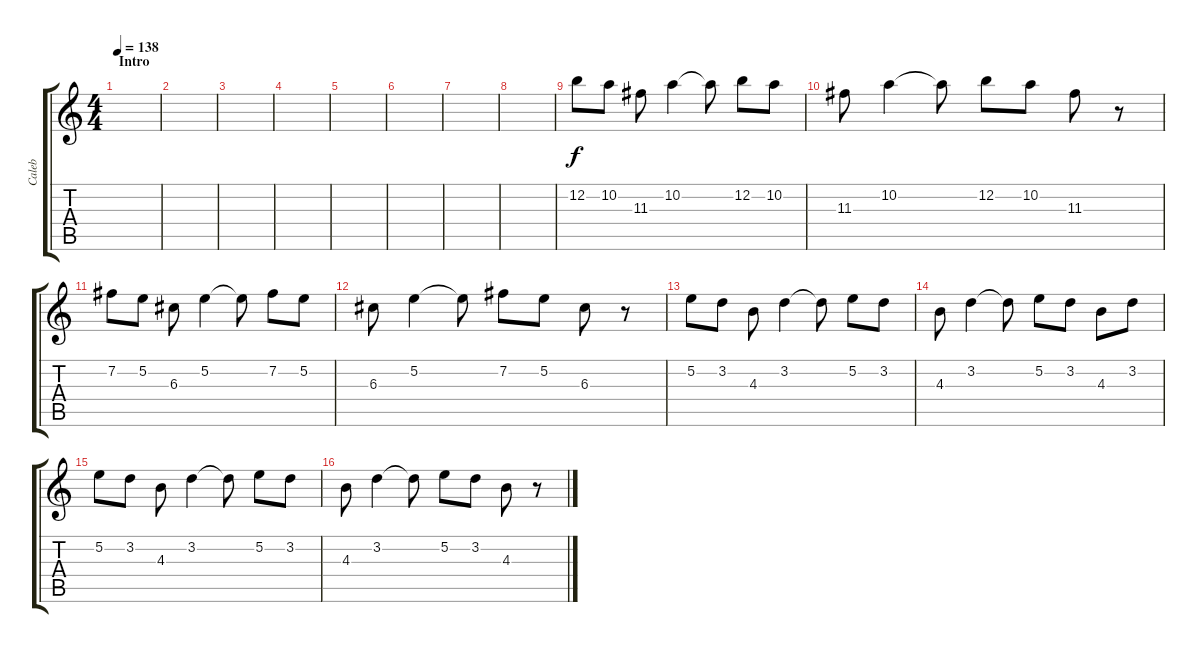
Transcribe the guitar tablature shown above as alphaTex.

\track ("Caleb" "Caleb") {instrument distortionguitar}
\staff {score tabs}
\tuning (E4 B3 G3 D3 A2 E2) {hide}
\ts (4 4)
\section ("" "Intro ")
\tempo 138
\clef g2
\ks c
|
|
|
|
|
|
|
|
12.2.8 10.2.8 11.3.8 10.2.4 10.2{t}.8 12.2.8 10.2.8 |
11.3.8 10.2.4 10.2{t}.8 12.2.8 10.2.8 11.3.8 r.8 |
7.2.8 5.2.8 6.3.8 5.2.4 5.2{t}.8 7.2.8 5.2.8 |
6.3.8 5.2.4 5.2{t}.8 7.2.8 5.2.8 6.3.8 r.8 |
5.2.8 3.2.8 4.3.8 3.2.4 3.2{t}.8 5.2.8 3.2.8 |
4.3.8 3.2.4 3.2{t}.8 5.2.8 3.2.8 4.3.8 3.2.8 |
5.2.8 3.2.8 4.3.8 3.2.4 3.2{t}.8 5.2.8 3.2.8 |
4.3.8 3.2.4 3.2{t}.8 5.2.8 3.2.8 4.3.8 r.8
